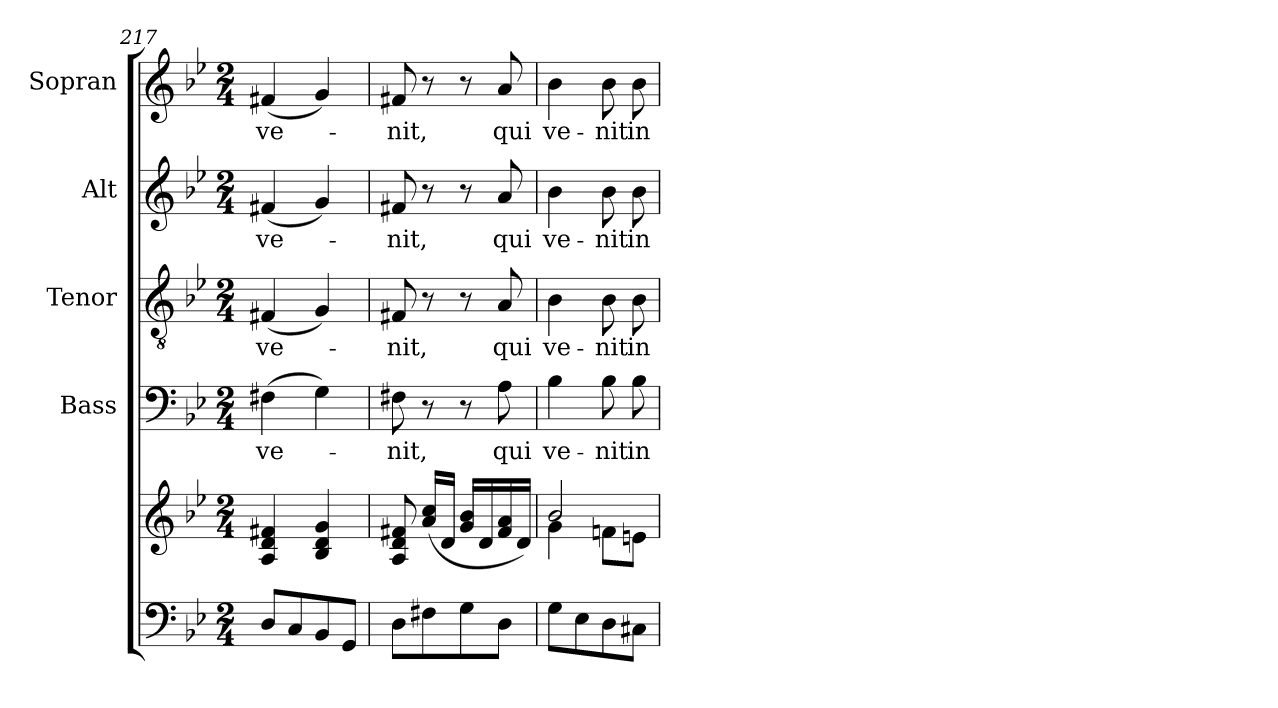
**kern	**kern	**kern	**text	**kern	**text	**kern	**text	**kern	**text
*part5	*part5	*part4	*part4	*part3	*part3	*part2	*part2	*part1	*part1
*staff6	*staff5	*staff4	*staff4	*staff3	*staff3	*staff2	*staff2	*staff1	*staff1
*	*	*I"Bass	*	*I"Tenor	*	*I"Alt	*	*I"Sopran	*
*	*	*I'B.	*	*I'T.	*	*I'A.	*	*I'S.	*
!!LO:LB:g=z
*clefF4	*clefG2	*clefF4	*	*clefGv2	*	*clefG2	*	*clefG2	*
*k[b-e-]	*k[b-e-]	*k[b-e-]	*	*k[b-e-]	*	*k[b-e-]	*	*k[b-e-]	*
*B-:	*B-:	*B-:	*	*B-:	*	*B-:	*	*B-:	*
*M2/4	*M2/4	*M2/4	*	*M2/4	*	*M2/4	*	*M2/4	*
=217	=217	=217	=217	=217	=217	=217	=217	=217	=217
!	!	!	!LO:LY:b	!	!LO:LY:b	!	!LO:LY:b	!	!LO:LY:b
8D/L	4A/ 4d/ 4f#X/	(>4F#X\	ve-	(<4F#X/	ve-	(<4f#X/	ve-	(<4f#X/	ve-
8C/	.	.	.	.	.	.	.	.	.
8BB-/	4B-/ 4d/ 4g/	4G\)	.	4G/)	.	4g/)	.	4g/)	.
8GG/J	.	.	.	.	.	.	.	.	.
=218	=218	=218	=218	=218	=218	=218	=218	=218	=218
!	!	!	!LO:LY:b	!	!LO:LY:b	!	!LO:LY:b	!	!LO:LY:b
8D\L	8A/ 8d/ 8f#X/	8F#X\	-nit,	8F#X/	-nit,	8f#X/	-nit,	8f#X/	-nit,
8F#X\	(<16a/ 16cc/LL	8r	.	8r	.	8r	.	8r	.
.	16d/JJ	.	.	.	.	.	.	.	.
8G\	16g/ 16b-/LL	8r	.	8r	.	8r	.	8r	.
.	16d/	.	.	.	.	.	.	.	.
!	!	!	!LO:LY:b	!	!LO:LY:b	!	!LO:LY:b	!	!LO:LY:b
8D\J	16f#/ 16a/	8A\	qui	8A/	qui	8a/	qui	8a/	qui
.	16d/JJ)	.	.	.	.	.	.	.	.
=219	=219	=219	=219	=219	=219	=219	=219	=219	=219
*	*^	*	*	*	*	*	*	*	*
!	!	!	!	!LO:LY:b	!	!LO:LY:b	!	!LO:LY:b	!	!LO:LY:b
8G\L	2b-/	4g\	4B-\	ve-	4B-\	ve-	4b-\	ve-	4b-\	ve-
8E-\	.	.	.	.	.	.	.	.	.	.
!	!	!	!	!LO:LY:b	!	!LO:LY:b	!	!LO:LY:b	!	!LO:LY:b
8D\	.	8fn\L	8B-\	-nit	8B-\	-nit	8b-\	-nit	8b-\	-nit
!	!	!	!	!LO:LY:b	!	!LO:LY:b	!	!LO:LY:b	!	!LO:LY:b
8C#X\J	.	8en\J	8B-\	in	8B-\	in	8b-\	in	8b-\	in
*	*v	*v	*	*	*	*	*	*	*	*
=	=	=	=	=	=	=	=	=	=
*-	*-	*-	*-	*-	*-	*-	*-	*-	*-
